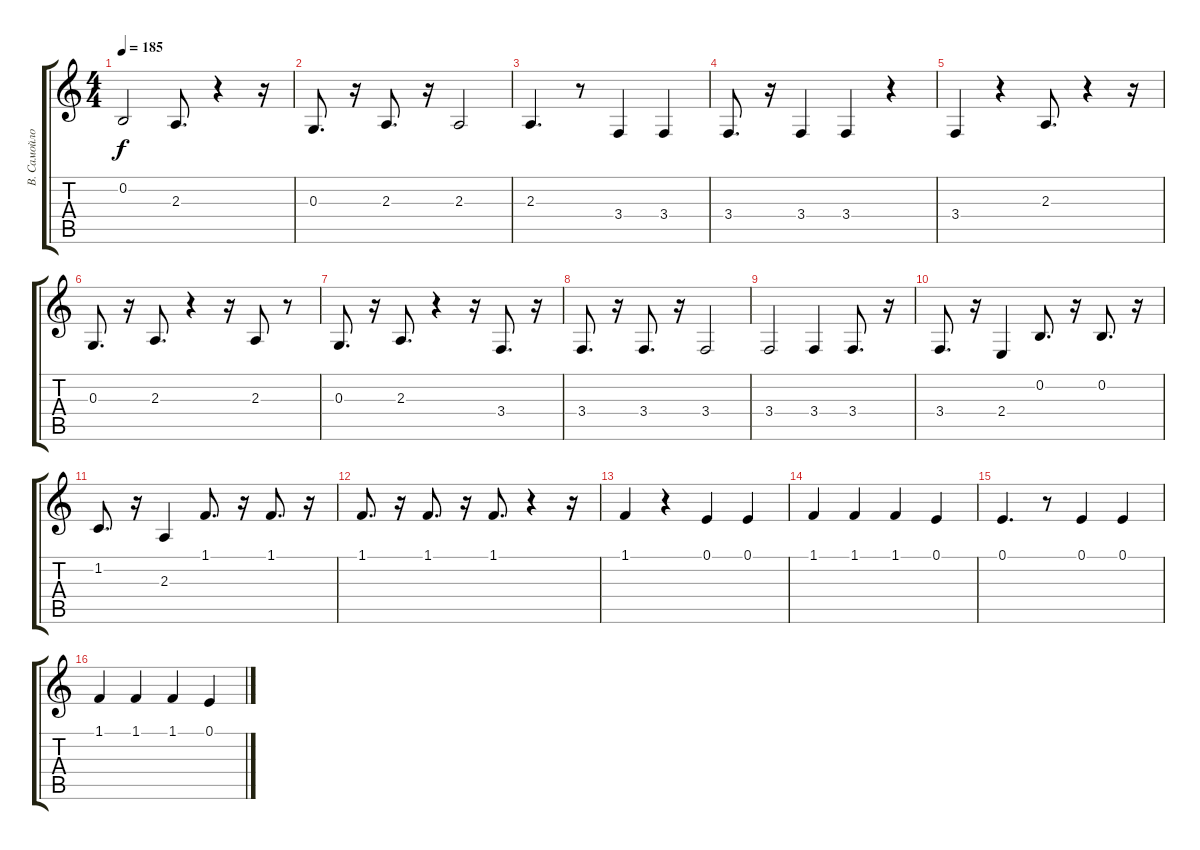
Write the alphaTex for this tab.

\track ("В. Самойлов (вокал)" "В. Самойло") {instrument lead6voice}
\staff {score tabs}
\tuning (E4 B3 G3 D3 A2 E2) {hide}
\ts (4 4)
\tempo 185
\clef g2
\ks c
0.2.2{dy f} 2.3.8{d} r.4 r.16 |
0.3.8{d} r.16 2.3.8{d} r.16 2.3.2 |
2.3.4{d} r.8 3.4.4 3.4.4 |
3.4.8{d} r.16 3.4.4 3.4.4 r.4 |
3.4.4 r.4 2.3.8{d} r.4 r.16 |
0.3.8{d} r.16 2.3.8{d} r.4 r.16 2.3.8 r.8 |
0.3.8{d} r.16 2.3.8{d} r.4 r.16 3.4.8{d} r.16 |
3.4.8{d} r.16 3.4.8{d} r.16 3.4.2 |
3.4.2 3.4.4 3.4.8{d} r.16 |
3.4.8{d} r.16 2.4.4 0.2.8{d} r.16 0.2.8{d} r.16 |
1.2.8{d} r.16 2.3.4 1.1.8{d} r.16 1.1.8{d} r.16 |
1.1.8{d} r.16 1.1.8{d} r.16 1.1.8{d} r.4 r.16 |
1.1.4 r.4 0.1.4 0.1.4 |
1.1.4 1.1.4 1.1.4 0.1.4 |
0.1.4{d} r.8 0.1.4 0.1.4 |
1.1.4 1.1.4 1.1.4 0.1.4
